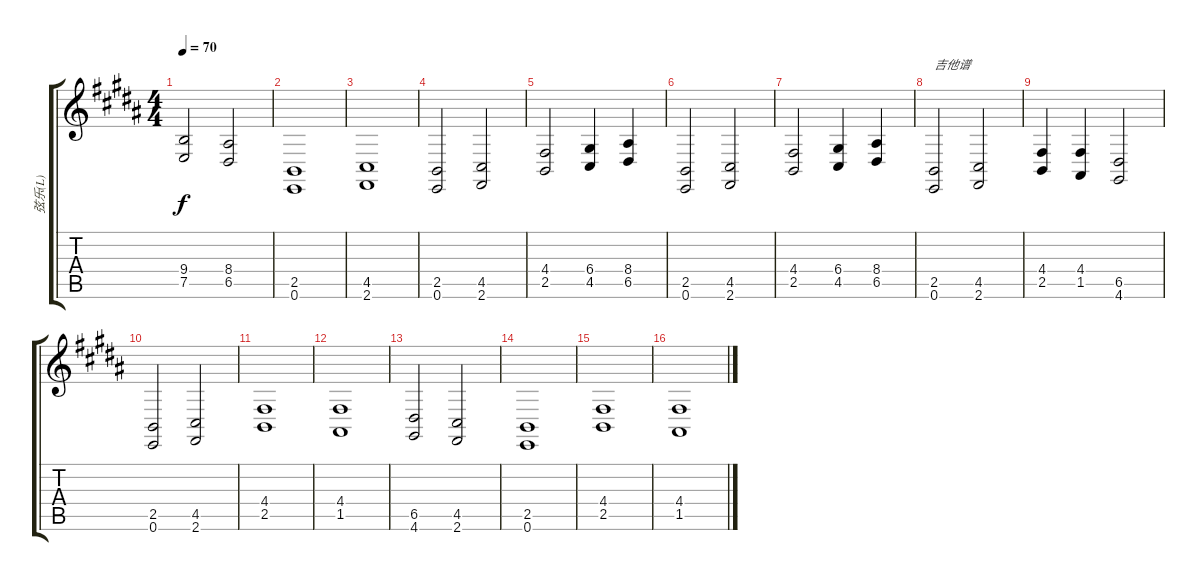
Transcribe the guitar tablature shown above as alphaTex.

\track ("弦乐(L)" "弦乐(L)") {instrument stringensemble2}
\staff {score tabs}
\tuning (E4 B3 G3 D3 A2 E2) {hide}
\ts (4 4)
\tempo 70
\clef g2
\ks b
(9.4 7.5).2{dy f} (8.4 6.5).2 |
(2.5 0.6).1 |
(4.5 2.6).1 |
(2.5 0.6).2 (4.5 2.6).2 |
(4.4 2.5).2 (6.4 4.5).4 (8.4 6.5).4 |
(2.5 0.6).2 (4.5 2.6).2 |
(4.4 2.5).2 (6.4 4.5).4 (8.4 6.5).4 |
(2.5 0.6).2{txt "吉他谱"} (4.5 2.6).2 |
(4.4 2.5).4 (4.4 1.5).4 (6.5 4.6).2 |
(2.5 0.6).2 (4.5 2.6).2 |
(4.4 2.5).1 |
(4.4 1.5).1 |
(6.5 4.6).2 (4.5 2.6).2 |
(2.5 0.6).1 |
(4.4 2.5).1 |
(4.4 1.5).1
